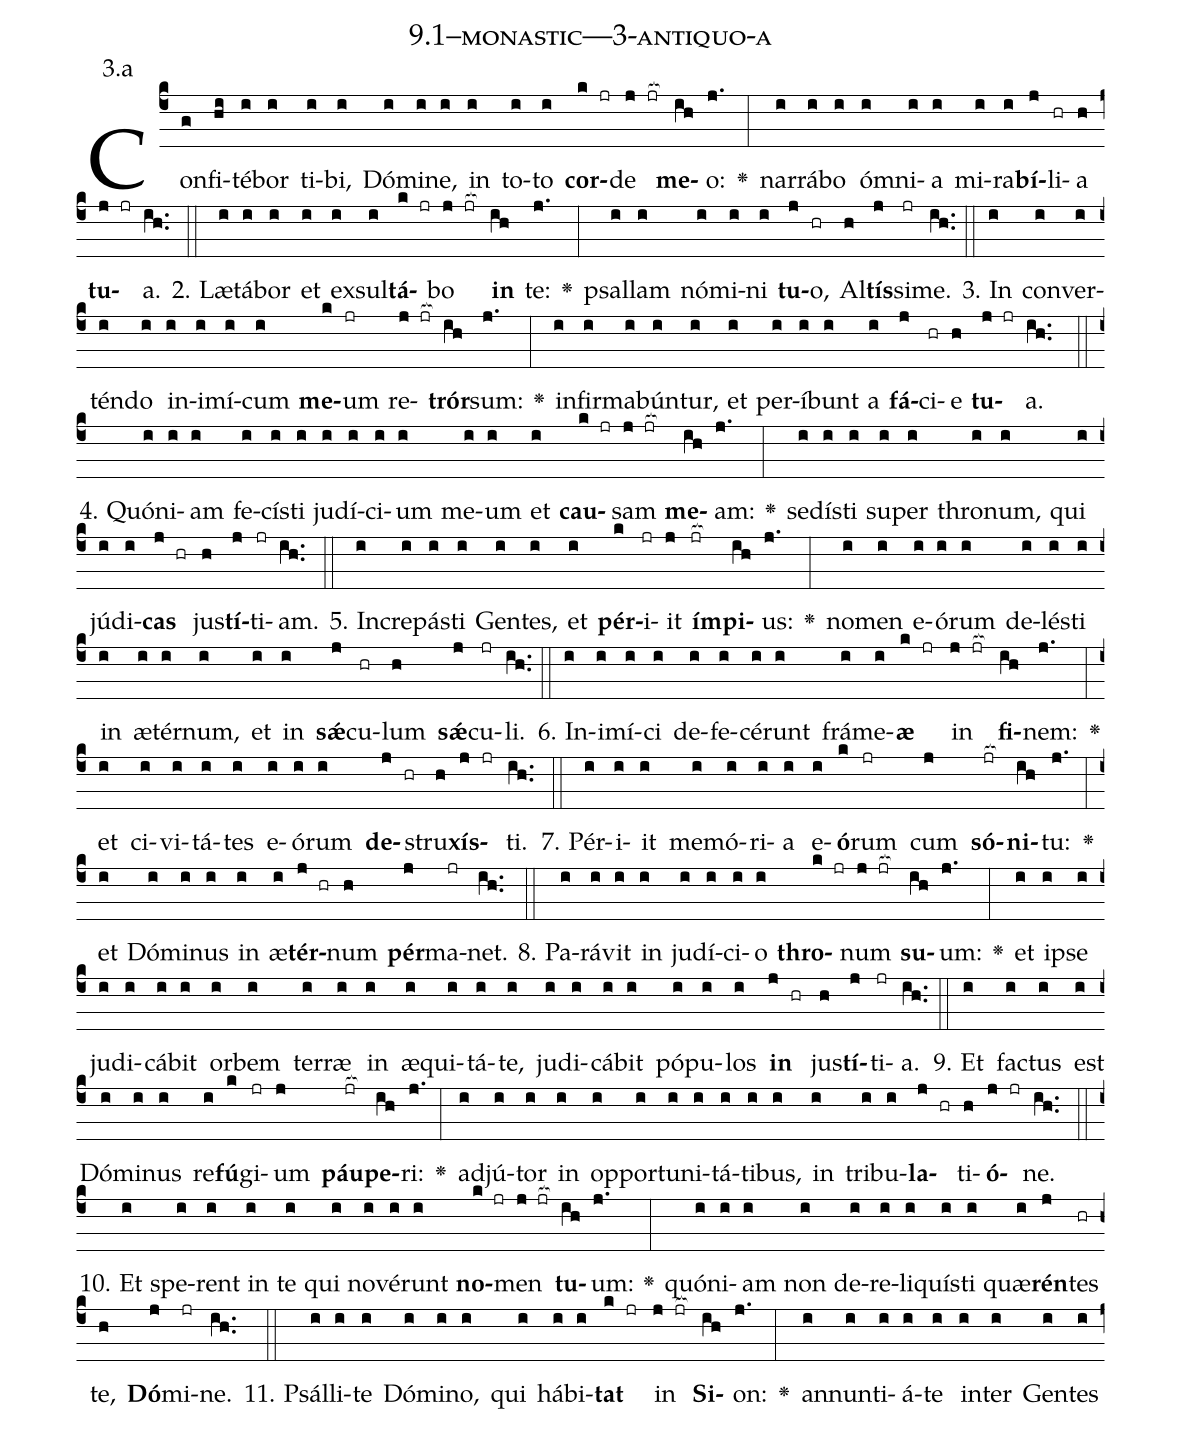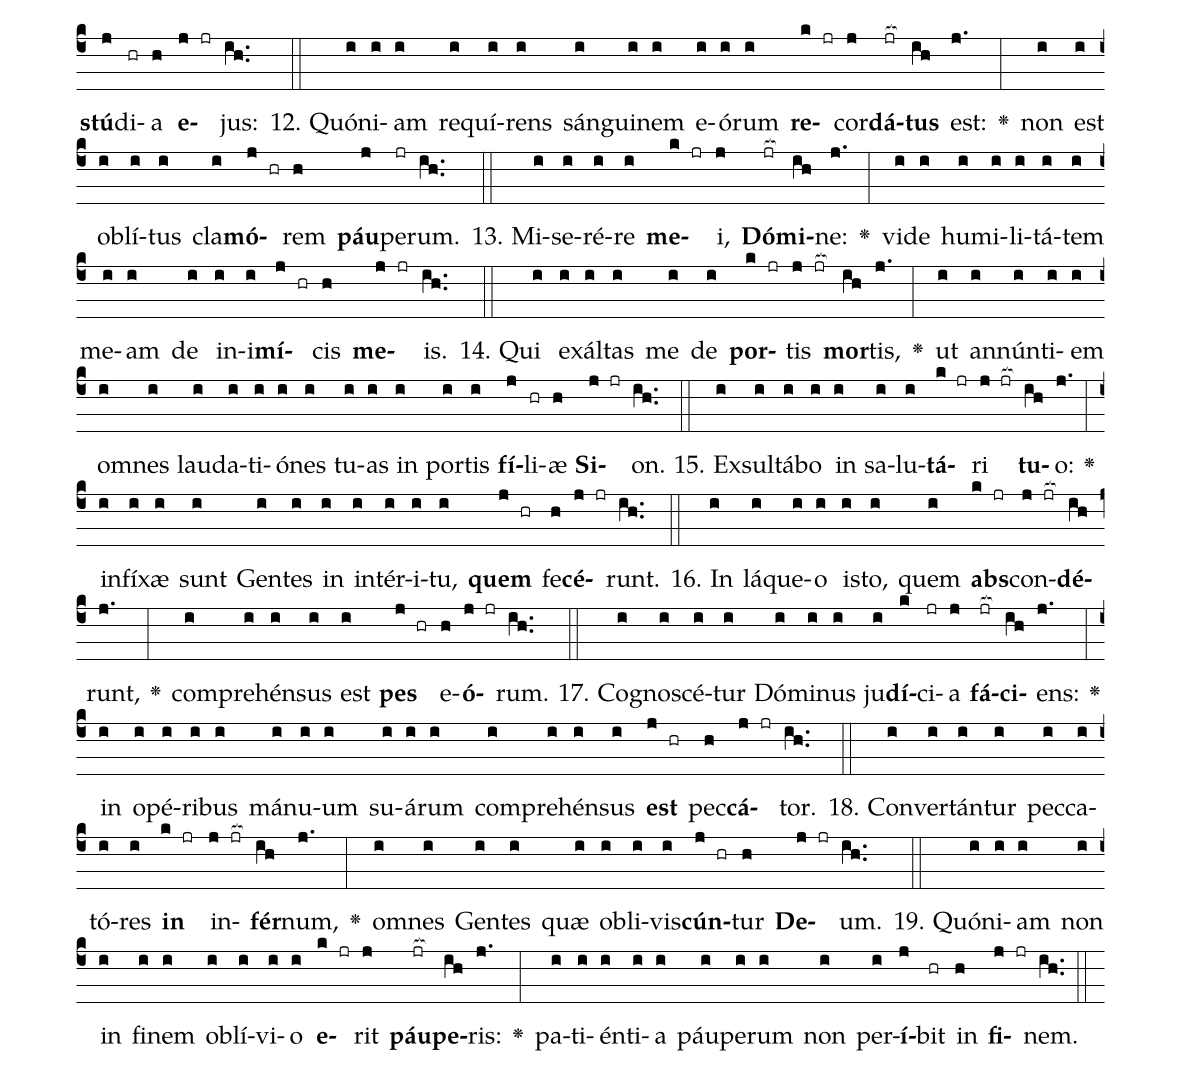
name: 9.1--monastic---3-antiquo-a;
annotation: 3.a;
%%
(c4)Con(g)fi(hi)té(i)bor(i) ti(i)bi,(i) Dó(i)mi(i)ne,(i) in(i) to(i)to(i) <b>cor</b>(k jr)de(j jr[ocb:1{]) <b>me</b>(ih[ocb:0}])o:(j.) <v>\greheightstar</v>(:) nar(i)rá(i)bo(i) óm(i)ni(i)a(i) mi(i)ra(i)<b>bí</b>(j)li(hr)a(h) <b>tu</b>(j jr)a.(ih..) (::)
2. Læ(i)tá(i)bor(i) et(i) ex(i)sul(i)<b>tá</b>(k jr)bo(j jr[ocb:1{]) <b>in</b>(ih[ocb:0}]) te:(j.) <v>\greheightstar</v>(:) psal(i)lam(i) nó(i)mi(i)ni(i) <b>tu</b>(j)o,(hr) Al(h)<b>tís</b>(j)si(jr)me.(ih..) (::)
3. In(i) con(i)ver(i)tén(i)do(i) in(i)i(i)mí(i)cum(i) <b>me</b>(k)um(jr) re(j jr[ocb:1{])<b>trór</b>(ih[ocb:0}])sum:(j.) <v>\greheightstar</v>(:) in(i)fir(i)ma(i)bún(i)tur,(i) et(i) per(i)í(i)bunt(i) a(i) <b>fá</b>(j)ci(hr)e(h) <b>tu</b>(j jr)a.(ih..) (::)
4. Quón(i)i(i)am(i) fe(i)cís(i)ti(i) ju(i)dí(i)ci(i)um(i) me(i)um(i) et(i) <b>cau</b>(k jr)sam(j jr[ocb:1{]) <b>me</b>(ih[ocb:0}])am:(j.) <v>\greheightstar</v>(:) se(i)dís(i)ti(i) su(i)per(i) thro(i)num,(i) qui(i) jú(i)di(i)<b>cas</b>(j hr) jus(h)<b>tí</b>(j)ti(jr)am.(ih..) (::)
5. In(i)cre(i)pás(i)ti(i) Gen(i)tes,(i) et(i) <b>pér</b>(k)i(jr)it(j) <b>ím</b>(jr[ocb:1{])<b>pi</b>(ih[ocb:0}])us:(j.) <v>\greheightstar</v>(:) no(i)men(i) e(i)ó(i)rum(i) de(i)lés(i)ti(i) in(i) æ(i)tér(i)num,(i) et(i) in(i) <b>sǽ</b>(j)cu(hr)lum(h) <b>sǽ</b>(j)cu(jr)li.(ih..) (::)
6. In(i)i(i)mí(i)ci(i) de(i)fe(i)cé(i)runt(i) frá(i)me(i)<b>æ</b>(k jr) in(j jr[ocb:1{]) <b>fi</b>(ih[ocb:0}])nem:(j.) <v>\greheightstar</v>(:) et(i) ci(i)vi(i)tá(i)tes(i) e(i)ó(i)rum(i) <b>de</b>(j hr)stru(h)<b>xís</b>(j jr)ti.(ih..) (::)
7. Pér(i)i(i)it(i) me(i)mó(i)ri(i)a(i) e(i)<b>ó</b>(k)rum(jr) cum(j) <b>só</b>(jr[ocb:1{])<b>ni</b>(ih[ocb:0}])tu:(j.) <v>\greheightstar</v>(:) et(i) Dó(i)mi(i)nus(i) in(i) æ(i)<b>tér</b>(j hr)num(h) <b>pér</b>(j)ma(jr)net.(ih..) (::)
8. Pa(i)rá(i)vit(i) in(i) ju(i)dí(i)ci(i)o(i) <b>thro</b>(k jr)num(j jr[ocb:1{]) <b>su</b>(ih[ocb:0}])um:(j.) <v>\greheightstar</v>(:) et(i) ip(i)se(i) ju(i)di(i)cá(i)bit(i) or(i)bem(i) ter(i)ræ(i) in(i) æ(i)qui(i)tá(i)te,(i) ju(i)di(i)cá(i)bit(i) pó(i)pu(i)los(i) <b>in</b>(j hr) jus(h)<b>tí</b>(j)ti(jr)a.(ih..) (::)
9. Et(i) fac(i)tus(i) est(i) Dó(i)mi(i)nus(i) re(i)<b>fú</b>(k)gi(jr)um(j) <b>páu</b>(jr[ocb:1{])<b>pe</b>(ih[ocb:0}])ri:(j.) <v>\greheightstar</v>(:) ad(i)jú(i)tor(i) in(i) op(i)por(i)tu(i)ni(i)tá(i)ti(i)bus,(i) in(i) tri(i)bu(i)<b>la</b>(j hr)ti(h)<b>ó</b>(j jr)ne.(ih..) (::)
10. Et(i) spe(i)rent(i) in(i) te(i) qui(i) no(i)vé(i)runt(i) <b>no</b>(k jr)men(j jr[ocb:1{]) <b>tu</b>(ih[ocb:0}])um:(j.) <v>\greheightstar</v>(:) quón(i)i(i)am(i) non(i) de(i)re(i)li(i)quís(i)ti(i) quæ(i)<b>rén</b>(j)tes(hr) te,(h) <b>Dó</b>(j)mi(jr)ne.(ih..) (::)
11. Psál(i)li(i)te(i) Dó(i)mi(i)no,(i) qui(i) há(i)bi(i)<b>tat</b>(k jr) in(j jr[ocb:1{]) <b>Si</b>(ih[ocb:0}])on:(j.) <v>\greheightstar</v>(:) an(i)nun(i)ti(i)á(i)te(i) in(i)ter(i) Gen(i)tes(i) <b>stú</b>(j)di(hr)a(h) <b>e</b>(j jr)jus:(ih..) (::)
12. Quón(i)i(i)am(i) re(i)quí(i)rens(i) sán(i)gui(i)nem(i) e(i)ó(i)rum(i) <b>re</b>(k jr)cor(j)<b>dá</b>(jr[ocb:1{])<b>tus</b>(ih[ocb:0}]) est:(j.) <v>\greheightstar</v>(:) non(i) est(i) ob(i)lí(i)tus(i) cla(i)<b>mó</b>(j hr)rem(h) <b>páu</b>(j)pe(jr)rum.(ih..) (::)
13. Mi(i)se(i)ré(i)re(i) <b>me</b>(k jr)i,(j) <b>Dó</b>(jr[ocb:1{])<b>mi</b>(ih[ocb:0}])ne:(j.) <v>\greheightstar</v>(:) vi(i)de(i) hu(i)mi(i)li(i)tá(i)tem(i) me(i)am(i) de(i) in(i)i(i)<b>mí</b>(j hr)cis(h) <b>me</b>(j jr)is.(ih..) (::)
14. Qui(i) ex(i)ál(i)tas(i) me(i) de(i) <b>por</b>(k jr)tis(j jr[ocb:1{]) <b>mor</b>(ih[ocb:0}])tis,(j.) <v>\greheightstar</v>(:) ut(i) an(i)nún(i)ti(i)em(i) om(i)nes(i) lau(i)da(i)ti(i)ó(i)nes(i) tu(i)as(i) in(i) por(i)tis(i) <b>fí</b>(j)li(hr)æ(h) <b>Si</b>(j jr)on.(ih..) (::)
15. Ex(i)sul(i)tá(i)bo(i) in(i) sa(i)lu(i)<b>tá</b>(k jr)ri(j jr[ocb:1{]) <b>tu</b>(ih[ocb:0}])o:(j.) <v>\greheightstar</v>(:) in(i)fí(i)xæ(i) sunt(i) Gen(i)tes(i) in(i) in(i)tér(i)i(i)tu,(i) <b>quem</b>(j hr) fe(h)<b>cé</b>(j jr)runt.(ih..) (::)
16. In(i) lá(i)que(i)o(i) is(i)to,(i) quem(i) <b>abs</b>(k jr)con(j jr[ocb:1{])<b>dé</b>(ih[ocb:0}])runt,(j.) <v>\greheightstar</v>(:) com(i)pre(i)hén(i)sus(i) est(i) <b>pes</b>(j hr) e(h)<b>ó</b>(j jr)rum.(ih..) (::)
17. Co(i)gno(i)scé(i)tur(i) Dó(i)mi(i)nus(i) ju(i)<b>dí</b>(k)ci(jr)a(j) <b>fá</b>(jr[ocb:1{])<b>ci</b>(ih[ocb:0}])ens:(j.) <v>\greheightstar</v>(:) in(i) o(i)pé(i)ri(i)bus(i) má(i)nu(i)um(i) su(i)á(i)rum(i) com(i)pre(i)hén(i)sus(i) <b>est</b>(j hr) pec(h)<b>cá</b>(j jr)tor.(ih..) (::)
18. Con(i)ver(i)tán(i)tur(i) pec(i)ca(i)tó(i)res(i) <b>in</b>(k jr) in(j jr[ocb:1{])<b>fér</b>(ih[ocb:0}])num,(j.) <v>\greheightstar</v>(:) om(i)nes(i) Gen(i)tes(i) quæ(i) ob(i)li(i)vis(i)<b>cún</b>(j hr)tur(h) <b>De</b>(j jr)um.(ih..) (::)
19. Quón(i)i(i)am(i) non(i) in(i) fi(i)nem(i) ob(i)lí(i)vi(i)o(i) <b>e</b>(k jr)rit(j) <b>páu</b>(jr[ocb:1{])<b>pe</b>(ih[ocb:0}])ris:(j.) <v>\greheightstar</v>(:) pa(i)ti(i)én(i)ti(i)a(i) páu(i)pe(i)rum(i) non(i) per(i)<b>í</b>(j)bit(hr) in(h) <b>fi</b>(j jr)nem.(ih..) (::)
